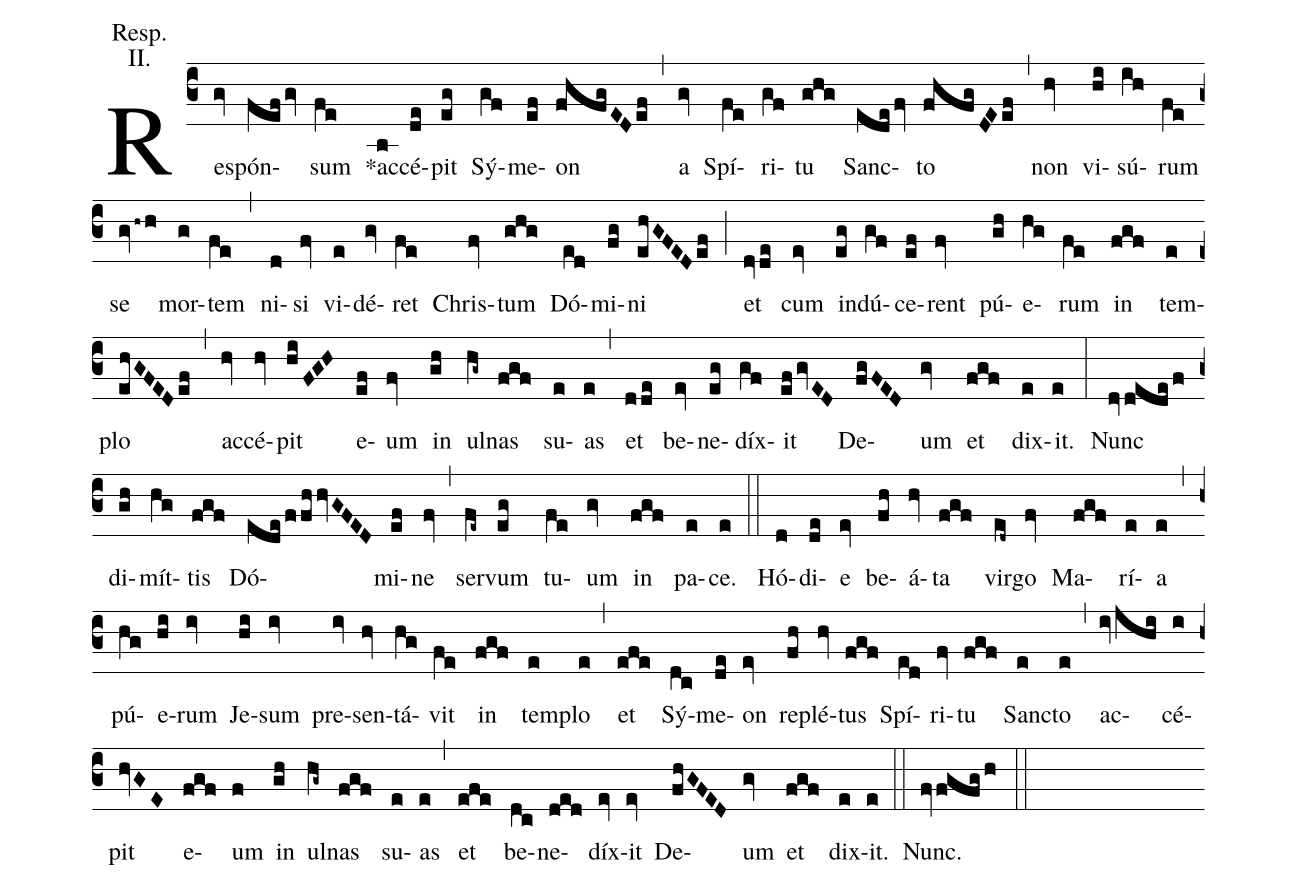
annotation: Resp.;
annotation: II.;
%%
(c3) Res(gv)pón(fefgv)sum(fe) *ac(b)cé(de)pit(eg) Sý(gf)me(ef)on(fhfgEDef) (,)
a(gv) Spí(fe)ri(gf)tu(ghg) Sanc(edefv)to(fhfgDEef) (,)
non(hv) vi(hi)sú(ih)rum(fe) se(gvh~h) mor(g)tem(fe) (,)
ni(d)si(fv) vi(e)dé(gv)ret(fe) Chris(fv)tum(ghg) Dó(ed)mi(fg)ni(ehGFEDef) (;)
et(dvde) cum(ev) in(eg)dú(gf)ce(ef)rent(fv) pú(gh)e(hg)rum(fe) in(fgf) tem(e)plo(ehGFEDef) (,)
ac(hv)cé(hv)pit(hiFGH) e(ef)um(fv) in(gh) ul(hg~)nas(fgf) su(e)as(e) (,)
et(dde) be(ev)ne(eg)díx(gf)it(efgvED) De(fgFED)um(gv) et(fgf) dix(e)it.(e) (:)
Nunc(dvdedef) di(gh)mít(hg)tis(fgf) Dó(edeffhhvGFED)mi(ef)ne(fv) (,)
ser(fe~)vum(eg) tu(fe)um(gv) in(fgf) pa(e)ce.(e) (::)
Hó(d)di(de)e(ev) be(fh)á(hv)ta(fgf) vir(ed~)go(fv) Ma(fgf)rí(e)a(e) (,)
pú(hg)e(hi)rum(iv) Je(hi)sum(iv) pre(iv)sen(hv)tá(hg)vit(fe) in(fgf) tem(e)plo(e) (,)
et(efe) Sý(dc)me(de)on(ev) re(fh)plé(hv)tus(fgf) Spí(ed)ri(fv)tu(fgf) Sanc(e)to(e) (,)
ac(ivjhi)cé(i)pit(hvGE) e(fgf)um(f) in(gh) ul(hg~)nas(fgf) su(e)as(e) (,)
et(efe) be(dc)ne(ded)díx(ev)it(ev) De(fhGFED)um(gv) et(fgf) dix(e)it.(e) (::)
Nunc.(fvfgfgh) (::)
